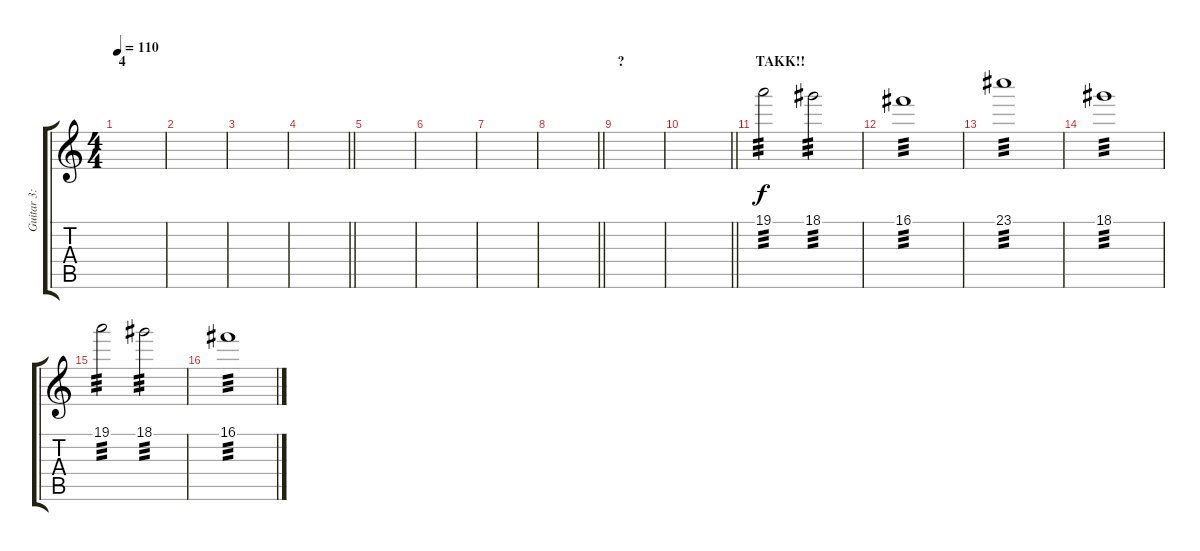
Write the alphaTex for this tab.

\track ("Guitar 3: Additional" "Guitar 3: ") {instrument distortionguitar}
\staff {score tabs}
\tuning (D4 A3 F3 C3 G2 C2) {hide}
\ts (4 4)
\section ("" "4")
\tempo 110
\clef g2
\ks c
|
|
|
\barLineRight lightlight
|
|
|
|
\barLineRight lightlight
|
\section ("" "?")
|
\barLineRight lightlight
|
\section ("" "TAKK!!")
19.1.2{tp 3 volume 15 balance 8} 18.1.2{tp 3} |
16.1.1{tp 3} |
23.1.1{tp 3} |
18.1.1{tp 3} |
19.1.2{tp 3} 18.1.2{tp 3} |
16.1.1{tp 3}
